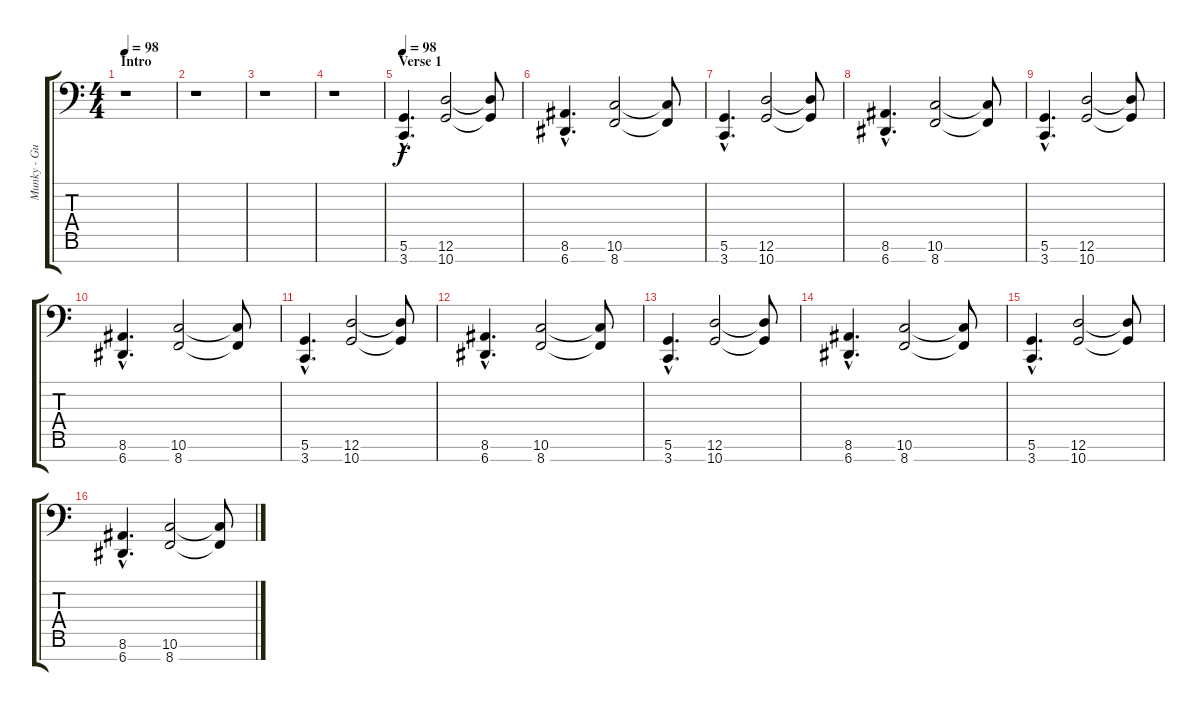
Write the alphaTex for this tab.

\track ("Munky - Guitar" "Munky - Gu") {instrument lead2sawtooth}
\staff {score tabs}
\tuning (D4 A3 F3 C3 G2 D2 A1) {hide}
\ts (4 4)
\section ("" "Intro")
\tempo 98
\clef f4
\ks c
r.1{dy f instrument lead2sawtooth} |
r.1 |
r.1 |
r.1 |
\section ("" "Verse 1")
\tempo 98
(5.6{hac} 3.7{hac}).4{d volume 8 instrument lead2sawtooth} (12.6 10.7).2 (12.6{t} 10.7{t}).8 |
(8.6{hac} 6.7{hac}).4{d} (10.6 8.7).2 (10.6{t} 8.7{t}).8 |
(5.6{hac} 3.7{hac}).4{d} (12.6 10.7).2 (12.6{t} 10.7{t}).8 |
(8.6{hac} 6.7{hac}).4{d} (10.6 8.7).2 (10.6{t} 8.7{t}).8 |
(5.6{hac} 3.7{hac}).4{d} (12.6 10.7).2 (12.6{t} 10.7{t}).8 |
(8.6{hac} 6.7{hac}).4{d} (10.6 8.7).2 (10.6{t} 8.7{t}).8 |
(5.6{hac} 3.7{hac}).4{d} (12.6 10.7).2 (12.6{t} 10.7{t}).8 |
(8.6{hac} 6.7{hac}).4{d} (10.6 8.7).2 (10.6{t} 8.7{t}).8 |
(5.6{hac} 3.7{hac}).4{d} (12.6 10.7).2 (12.6{t} 10.7{t}).8 |
(8.6{hac} 6.7{hac}).4{d} (10.6 8.7).2 (10.6{t} 8.7{t}).8 |
(5.6{hac} 3.7{hac}).4{d} (12.6 10.7).2 (12.6{t} 10.7{t}).8 |
(8.6{hac} 6.7{hac}).4{d} (10.6 8.7).2 (10.6{t} 8.7{t}).8
